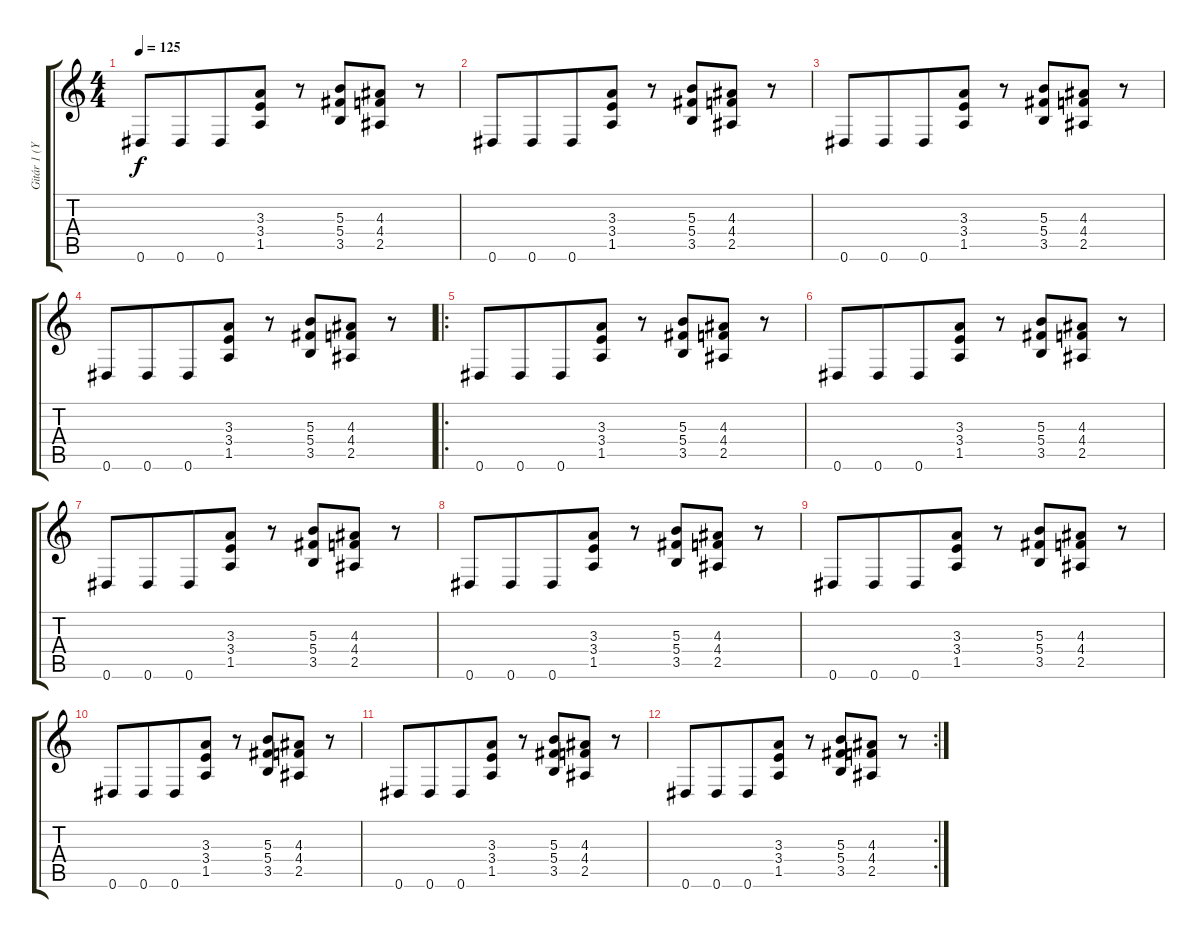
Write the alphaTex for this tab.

\track ("Gitár 1 (Yngwie Mamsteen)" "Gitár 1 (Y") {instrument distortionguitar}
\staff {score tabs}
\tuning (Eb4 Bb3 Gb3 Db3 Ab2 Eb2) {hide}
\ts (4 4)
\tempo 125
\clef g2
\ks c
0.6.8{dy f} 0.6.8{beam merge} 0.6.8 (3.3 3.4 1.5).8 r.8 (5.3 5.4 3.5).8{beam merge} (4.3 4.4 2.5).8 r.8 |
0.6.8 0.6.8{beam merge} 0.6.8 (3.3 3.4 1.5).8 r.8 (5.3 5.4 3.5).8{beam merge} (4.3 4.4 2.5).8 r.8 |
0.6.8 0.6.8{beam merge} 0.6.8 (3.3 3.4 1.5).8 r.8 (5.3 5.4 3.5).8{beam merge} (4.3 4.4 2.5).8 r.8 |
0.6.8 0.6.8{beam merge} 0.6.8 (3.3 3.4 1.5).8 r.8 (5.3 5.4 3.5).8{beam merge} (4.3 4.4 2.5).8 r.8 |
\ro
0.6.8 0.6.8{beam merge} 0.6.8 (3.3 3.4 1.5).8 r.8 (5.3 5.4 3.5).8{beam merge} (4.3 4.4 2.5).8 r.8 |
0.6.8 0.6.8{beam merge} 0.6.8 (3.3 3.4 1.5).8 r.8 (5.3 5.4 3.5).8{beam merge} (4.3 4.4 2.5).8 r.8 |
0.6.8 0.6.8{beam merge} 0.6.8 (3.3 3.4 1.5).8 r.8 (5.3 5.4 3.5).8{beam merge} (4.3 4.4 2.5).8 r.8 |
0.6.8 0.6.8{beam merge} 0.6.8 (3.3 3.4 1.5).8 r.8 (5.3 5.4 3.5).8{beam merge} (4.3 4.4 2.5).8 r.8 |
0.6.8 0.6.8{beam merge} 0.6.8 (3.3 3.4 1.5).8 r.8 (5.3 5.4 3.5).8{beam merge} (4.3 4.4 2.5).8 r.8 |
0.6.8 0.6.8{beam merge} 0.6.8 (3.3 3.4 1.5).8 r.8 (5.3 5.4 3.5).8{beam merge} (4.3 4.4 2.5).8 r.8 |
0.6.8{volume 4} 0.6.8{beam merge} 0.6.8 (3.3 3.4 1.5).8 r.8 (5.3 5.4 3.5).8{beam merge} (4.3 4.4 2.5).8 r.8 |
\rc 2
0.6.8 0.6.8{beam merge} 0.6.8 (3.3 3.4 1.5).8 r.8 (5.3 5.4 3.5).8{beam merge} (4.3 4.4 2.5).8 r.8
